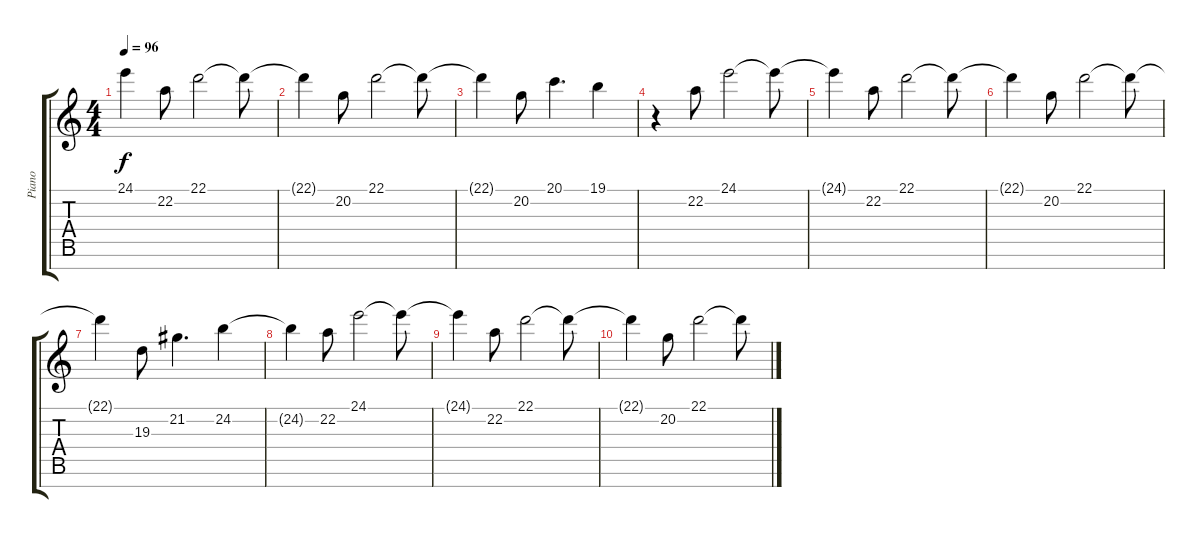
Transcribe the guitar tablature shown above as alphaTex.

\track ("Piano" "Piano") {instrument acousticgrandpiano}
\staff {score tabs}
\tuning (E4 B3 G3 D3 A2 E2 B1) {hide}
\ts (4 4)
\tempo 96
\clef g2
\ks c
24.1{t}.4{dy f} 22.2.8 22.1.2 22.1{t}.8 |
22.1{t}.4 20.2.8 22.1.2 22.1{t}.8 |
22.1{t}.4 20.2.8 20.1.4{d} 19.1.4 |
r.4{volume 6} 22.2.8 24.1.2 24.1{t}.8 |
24.1{t}.4 22.2.8 22.1.2 22.1{t}.8 |
22.1{t}.4 20.2.8 22.1.2 22.1{t}.8 |
22.1{t}.4{volume 0} 19.3.8 21.2.4{d} 24.2.4 |
24.2{t}.4 22.2.8 24.1.2 24.1{t}.8 |
24.1{t}.4 22.2.8 22.1.2 22.1{t}.8 |
22.1{t}.4 20.2.8 22.1.2 22.1{t}.8
